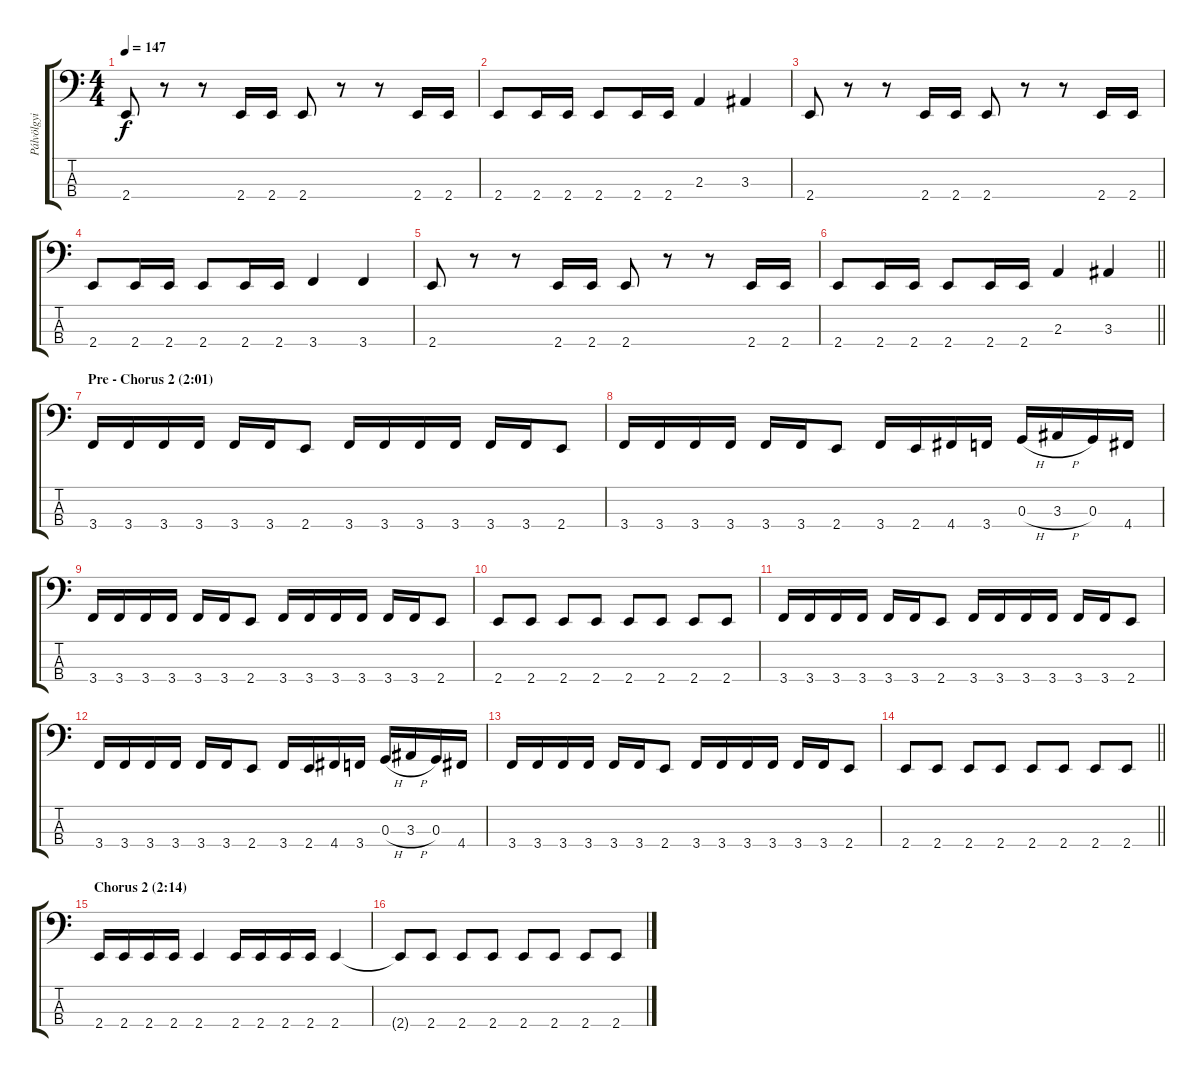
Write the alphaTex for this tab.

\track ("Pálvölgyi László [Bass]" "Pálvölgyi ") {instrument electricbasspick}
\staff {score tabs}
\tuning (F2 C2 G1 D1) {hide}
\ts (4 4)
\tempo 147
\clef f4
\ks c
2.4.8{dy f} r.8 r.8 2.4.16 2.4.16 2.4.8 r.8 r.8 2.4.16 2.4.16 |
2.4.8 2.4.16 2.4.16 2.4.8 2.4.16 2.4.16 2.3.4 3.3.4 |
2.4.8 r.8 r.8 2.4.16 2.4.16 2.4.8 r.8 r.8 2.4.16 2.4.16 |
2.4.8 2.4.16 2.4.16 2.4.8 2.4.16 2.4.16 3.4.4 3.4.4 |
2.4.8 r.8 r.8 2.4.16 2.4.16 2.4.8 r.8 r.8 2.4.16 2.4.16 |
\barLineRight lightlight
2.4.8 2.4.16 2.4.16 2.4.8 2.4.16 2.4.16 2.3.4 3.3.4 |
\section ("" "Pre - Chorus 2 (2:01)")
3.4.16 3.4.16 3.4.16 3.4.16 3.4.16 3.4.16 2.4.8 3.4.16 3.4.16 3.4.16 3.4.16 3.4.16 3.4.16 2.4.8 |
3.4.16 3.4.16 3.4.16 3.4.16 3.4.16 3.4.16 2.4.8 3.4.16 2.4.16 4.4.16 3.4.16 0.3{h}.16 3.3{h}.16 0.3.16 4.4.16 |
3.4.16 3.4.16 3.4.16 3.4.16 3.4.16 3.4.16 2.4.8 3.4.16 3.4.16 3.4.16 3.4.16 3.4.16 3.4.16 2.4.8 |
2.4.8 2.4.8 2.4.8 2.4.8 2.4.8 2.4.8 2.4.8 2.4.8 |
3.4.16 3.4.16 3.4.16 3.4.16 3.4.16 3.4.16 2.4.8 3.4.16 3.4.16 3.4.16 3.4.16 3.4.16 3.4.16 2.4.8 |
3.4.16 3.4.16 3.4.16 3.4.16 3.4.16 3.4.16 2.4.8 3.4.16 2.4.16 4.4.16 3.4.16 0.3{h}.16 3.3{h}.16 0.3.16 4.4.16 |
3.4.16 3.4.16 3.4.16 3.4.16 3.4.16 3.4.16 2.4.8 3.4.16 3.4.16 3.4.16 3.4.16 3.4.16 3.4.16 2.4.8 |
\barLineRight lightlight
2.4.8 2.4.8 2.4.8 2.4.8 2.4.8 2.4.8 2.4.8 2.4.8 |
\section ("" "Chorus 2 (2:14)")
2.4.16 2.4.16 2.4.16 2.4.16 2.4.4 2.4.16 2.4.16 2.4.16 2.4.16 2.4.4 |
2.4{t}.8 2.4.8 2.4.8 2.4.8 2.4.8 2.4.8 2.4.8 2.4.8
